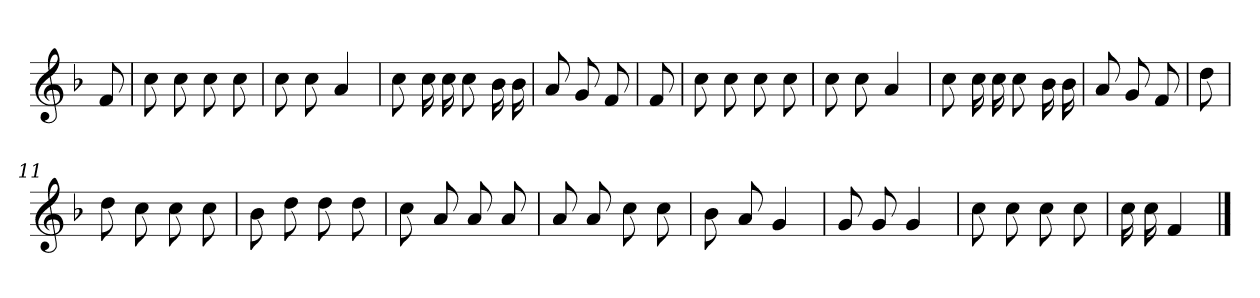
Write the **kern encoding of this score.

**kern
*part1
*staff1
*clefG2
*k[b-]
*F:
=
8f
=1
8cc
8cc
8cc
8cc
=2
8cc
8cc
4a
=3
8cc
16cc
16cc
8cc
16b-
16b-
=4
8a
8g
8f
=5
8f
=6
8cc
8cc
8cc
8cc
=7
8cc
8cc
4a
=8
8cc
16cc
16cc
8cc
16b-
16b-
=9
8a
8g
8f
=10
8dd
=11
8dd
8cc
8cc
8cc
=12
8b-
8dd
8dd
8dd
=13
8cc
8a
8a
8a
=14
8a
8a
8cc
8cc
=15
8b-
8a
4g
=16
8g
8g
4g
=17
8cc
8cc
8cc
8cc
=18
16cc
16cc
4f
==
*-
